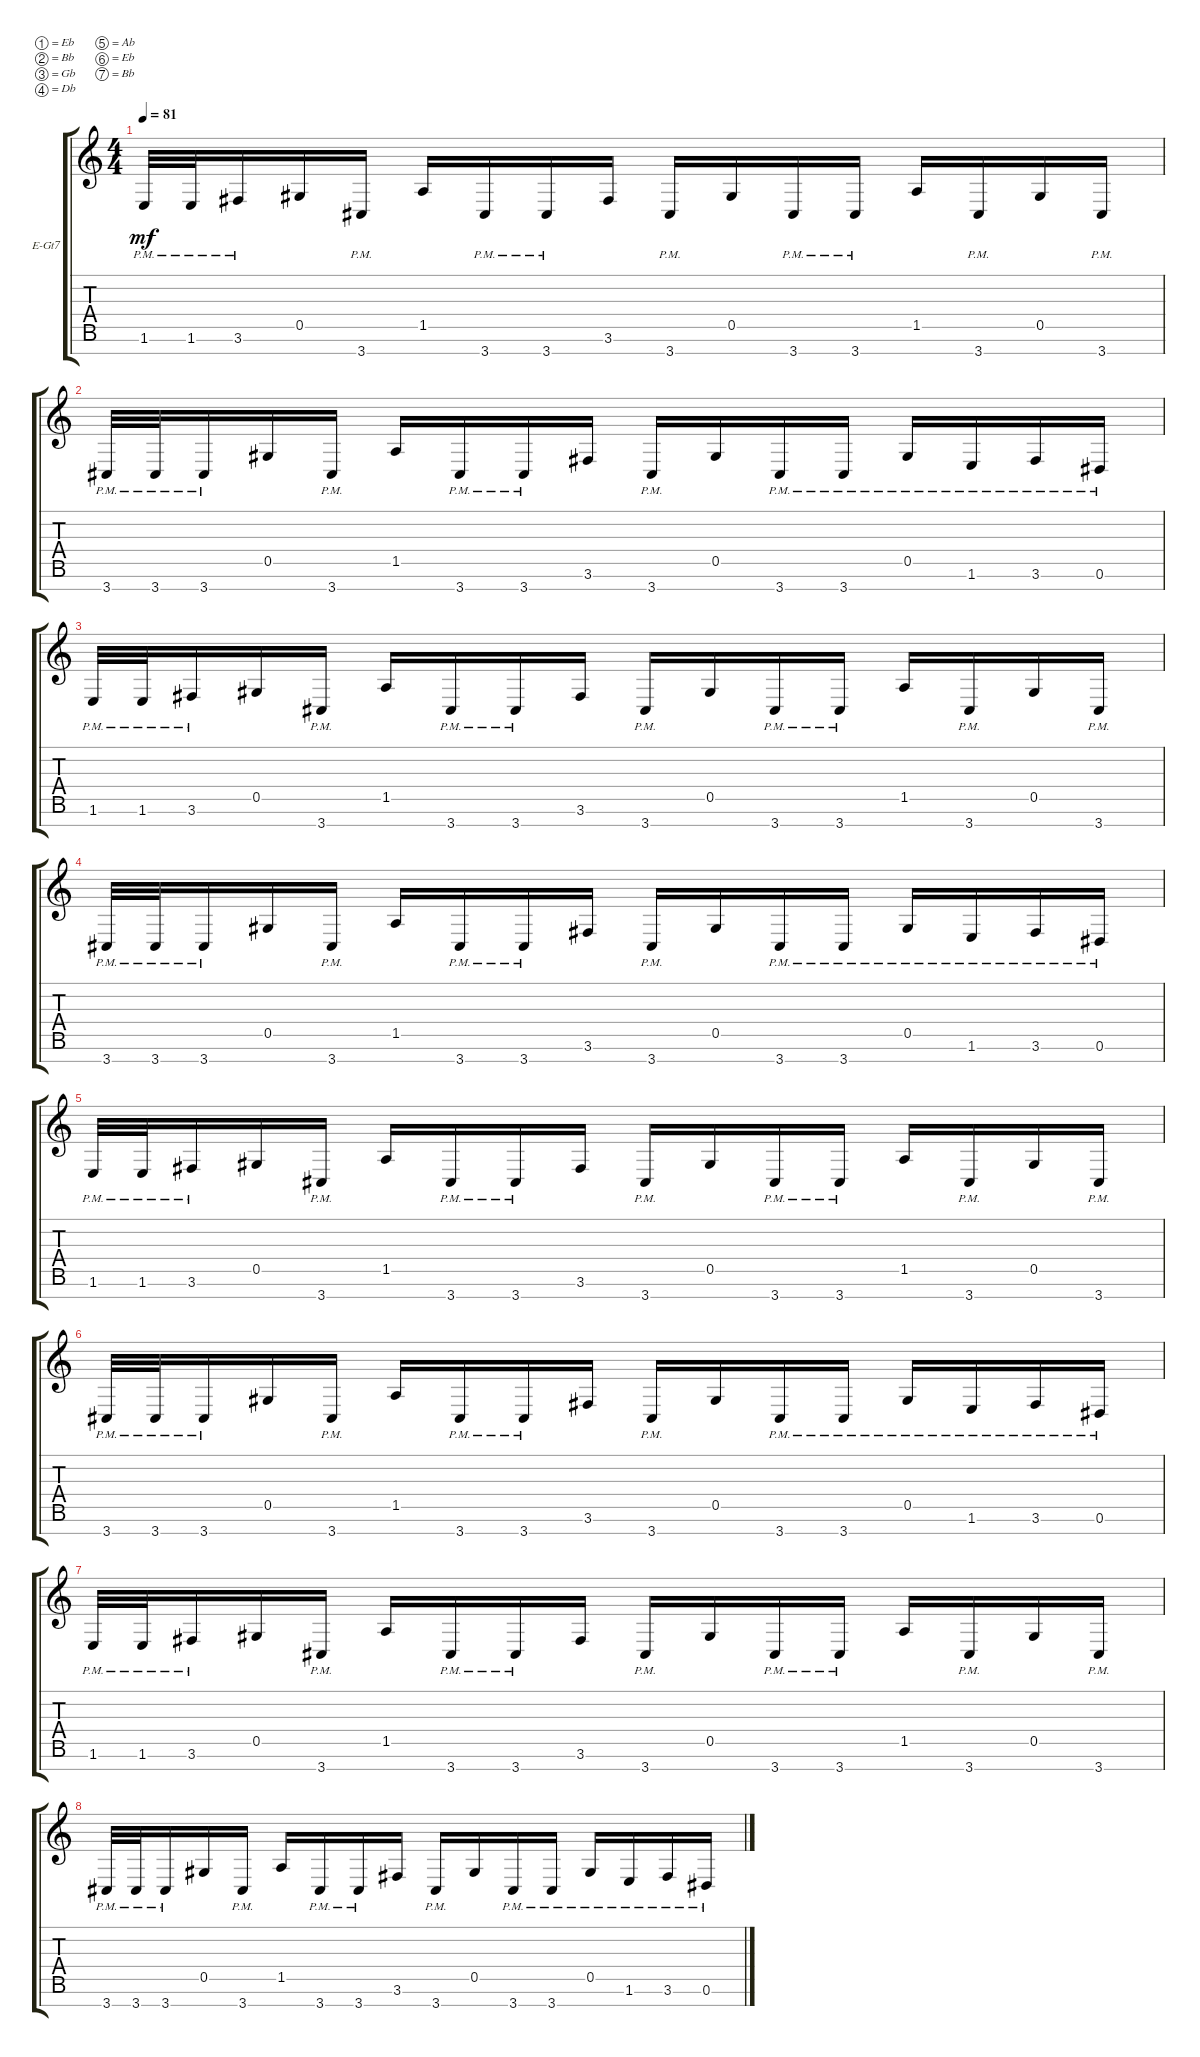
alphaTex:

\defaultSystemsLayout 4
\bracketExtendMode groupsimilarinstruments
\firstSystemTrackNameOrientation horizontal
\otherSystemsTrackNameOrientation horizontal
\track ("Electric Guitar" "E-Gt7") {multiBarRest instrument overdrivenguitar}
\staff {score tabs}
\tuning (Eb4 Bb3 Gb3 Db3 Ab2 Eb2 Bb1)
\ts (4 4)
\tempo 81
\clef g2
\ks c
1.6{pm}.32{dy mf} 1.6{pm}.32 3.6{pm}.16 0.5.16 3.7{pm}.16 1.5.16 3.7{pm}.16 3.7{pm}.16 3.6.16 3.7{pm}.16 0.5.16 3.7{pm}.16 3.7{pm}.16 1.5.16 3.7{pm}.16 0.5.16 3.7{pm}.16 |
3.7{pm}.32 3.7{pm}.32 3.7{pm}.16 0.5.16 3.7{pm}.16 1.5.16 3.7{pm}.16 3.7{pm}.16 3.6.16 3.7{pm}.16 0.5.16 3.7{pm}.16 3.7{pm}.16 0.5{pm}.16 1.6{pm}.16 3.6{pm}.16 0.6{pm}.16 |
1.6{pm}.32 1.6{pm}.32 3.6{pm}.16 0.5.16 3.7{pm}.16 1.5.16 3.7{pm}.16 3.7{pm}.16 3.6.16 3.7{pm}.16 0.5.16 3.7{pm}.16 3.7{pm}.16 1.5.16 3.7{pm}.16 0.5.16 3.7{pm}.16 |
3.7{pm}.32 3.7{pm}.32 3.7{pm}.16 0.5.16 3.7{pm}.16 1.5.16 3.7{pm}.16 3.7{pm}.16 3.6.16 3.7{pm}.16 0.5.16 3.7{pm}.16 3.7{pm}.16 0.5{pm}.16 1.6{pm}.16 3.6{pm}.16 0.6{pm}.16 |
1.6{pm}.32 1.6{pm}.32 3.6{pm}.16 0.5.16 3.7{pm}.16 1.5.16 3.7{pm}.16 3.7{pm}.16 3.6.16 3.7{pm}.16 0.5.16 3.7{pm}.16 3.7{pm}.16 1.5.16 3.7{pm}.16 0.5.16 3.7{pm}.16 |
3.7{pm}.32 3.7{pm}.32 3.7{pm}.16 0.5.16 3.7{pm}.16 1.5.16 3.7{pm}.16 3.7{pm}.16 3.6.16 3.7{pm}.16 0.5.16 3.7{pm}.16 3.7{pm}.16 0.5{pm}.16 1.6{pm}.16 3.6{pm}.16 0.6{pm}.16 |
1.6{pm}.32 1.6{pm}.32 3.6{pm}.16 0.5.16 3.7{pm}.16 1.5.16 3.7{pm}.16 3.7{pm}.16 3.6.16 3.7{pm}.16 0.5.16 3.7{pm}.16 3.7{pm}.16 1.5.16 3.7{pm}.16 0.5.16 3.7{pm}.16 |
3.7{pm}.32 3.7{pm}.32 3.7{pm}.16 0.5.16 3.7{pm}.16 1.5.16 3.7{pm}.16 3.7{pm}.16 3.6.16 3.7{pm}.16 0.5.16 3.7{pm}.16 3.7{pm}.16 0.5{pm}.16 1.6{pm}.16 3.6{pm}.16 0.6{pm}.16
